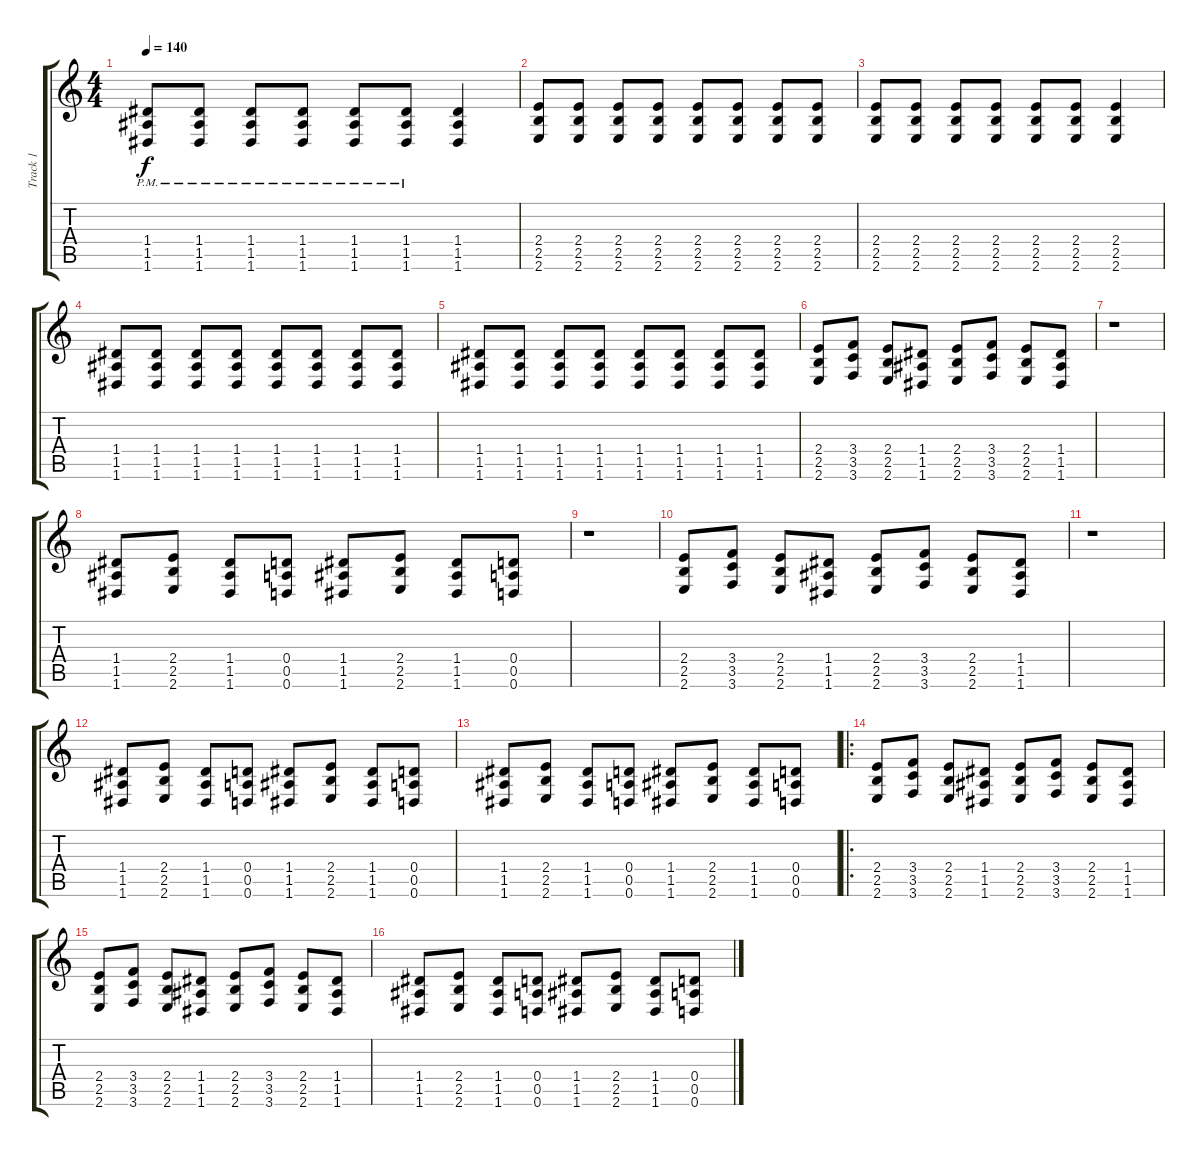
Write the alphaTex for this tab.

\track ("Track 1" "Track 1") {instrument distortionguitar}
\staff {score tabs}
\tuning (E4 B3 G3 D3 A2 D2) {hide}
\ts (4 4)
\tempo 140
\clef g2
\ks c
(1.4{pm} 1.5{pm} 1.6{pm}).8{dy f} (1.4{pm} 1.5{pm} 1.6{pm}).8 (1.4{pm} 1.5{pm} 1.6{pm}).8 (1.4{pm} 1.5{pm} 1.6{pm}).8 (1.4{pm} 1.5{pm} 1.6{pm}).8 (1.4{pm} 1.5{pm} 1.6{pm}).8 (1.4 1.5 1.6).4 |
(2.4 2.5 2.6).8 (2.4 2.5 2.6).8 (2.4 2.5 2.6).8 (2.4 2.5 2.6).8 (2.4 2.5 2.6).8 (2.4 2.5 2.6).8 (2.4 2.5 2.6).8 (2.4 2.5 2.6).8 |
(2.4 2.5 2.6).8 (2.4 2.5 2.6).8 (2.4 2.5 2.6).8 (2.4 2.5 2.6).8 (2.4 2.5 2.6).8 (2.4 2.5 2.6).8 (2.4 2.5 2.6).4 |
(1.4 1.5 1.6).8 (1.4 1.5 1.6).8 (1.4 1.5 1.6).8 (1.4 1.5 1.6).8 (1.4 1.5 1.6).8 (1.4 1.5 1.6).8 (1.4 1.5 1.6).8 (1.4 1.5 1.6).8 |
(1.4 1.5 1.6).8 (1.4 1.5 1.6).8 (1.4 1.5 1.6).8 (1.4 1.5 1.6).8 (1.4 1.5 1.6).8 (1.4 1.5 1.6).8 (1.4 1.5 1.6).8 (1.4 1.5 1.6).8 |
(2.4 2.5 2.6).8 (3.4 3.5 3.6).8 (2.4 2.5 2.6).8 (1.4 1.5 1.6).8 (2.4 2.5 2.6).8 (3.4 3.5 3.6).8 (2.4 2.5 2.6).8 (1.4 1.5 1.6).8 |
r.1 |
(1.4 1.5 1.6).8 (2.4 2.5 2.6).8 (1.4 1.5 1.6).8 (0.4 0.5 0.6).8 (1.4 1.5 1.6).8 (2.4 2.5 2.6).8 (1.4 1.5 1.6).8 (0.4 0.5 0.6).8 |
r.1 |
(2.4 2.5 2.6).8 (3.4 3.5 3.6).8 (2.4 2.5 2.6).8 (1.4 1.5 1.6).8 (2.4 2.5 2.6).8 (3.4 3.5 3.6).8 (2.4 2.5 2.6).8 (1.4 1.5 1.6).8 |
r.1 |
(1.4 1.5 1.6).8 (2.4 2.5 2.6).8 (1.4 1.5 1.6).8 (0.4 0.5 0.6).8 (1.4 1.5 1.6).8 (2.4 2.5 2.6).8 (1.4 1.5 1.6).8 (0.4 0.5 0.6).8 |
(1.4 1.5 1.6).8 (2.4 2.5 2.6).8 (1.4 1.5 1.6).8 (0.4 0.5 0.6).8 (1.4 1.5 1.6).8 (2.4 2.5 2.6).8 (1.4 1.5 1.6).8 (0.4 0.5 0.6).8 |
\ro
(2.4 2.5 2.6).8 (3.4 3.5 3.6).8 (2.4 2.5 2.6).8 (1.4 1.5 1.6).8 (2.4 2.5 2.6).8 (3.4 3.5 3.6).8 (2.4 2.5 2.6).8 (1.4 1.5 1.6).8 |
(2.4 2.5 2.6).8 (3.4 3.5 3.6).8 (2.4 2.5 2.6).8 (1.4 1.5 1.6).8 (2.4 2.5 2.6).8 (3.4 3.5 3.6).8 (2.4 2.5 2.6).8 (1.4 1.5 1.6).8 |
(1.4 1.5 1.6).8 (2.4 2.5 2.6).8 (1.4 1.5 1.6).8 (0.4 0.5 0.6).8 (1.4 1.5 1.6).8 (2.4 2.5 2.6).8 (1.4 1.5 1.6).8 (0.4 0.5 0.6).8
